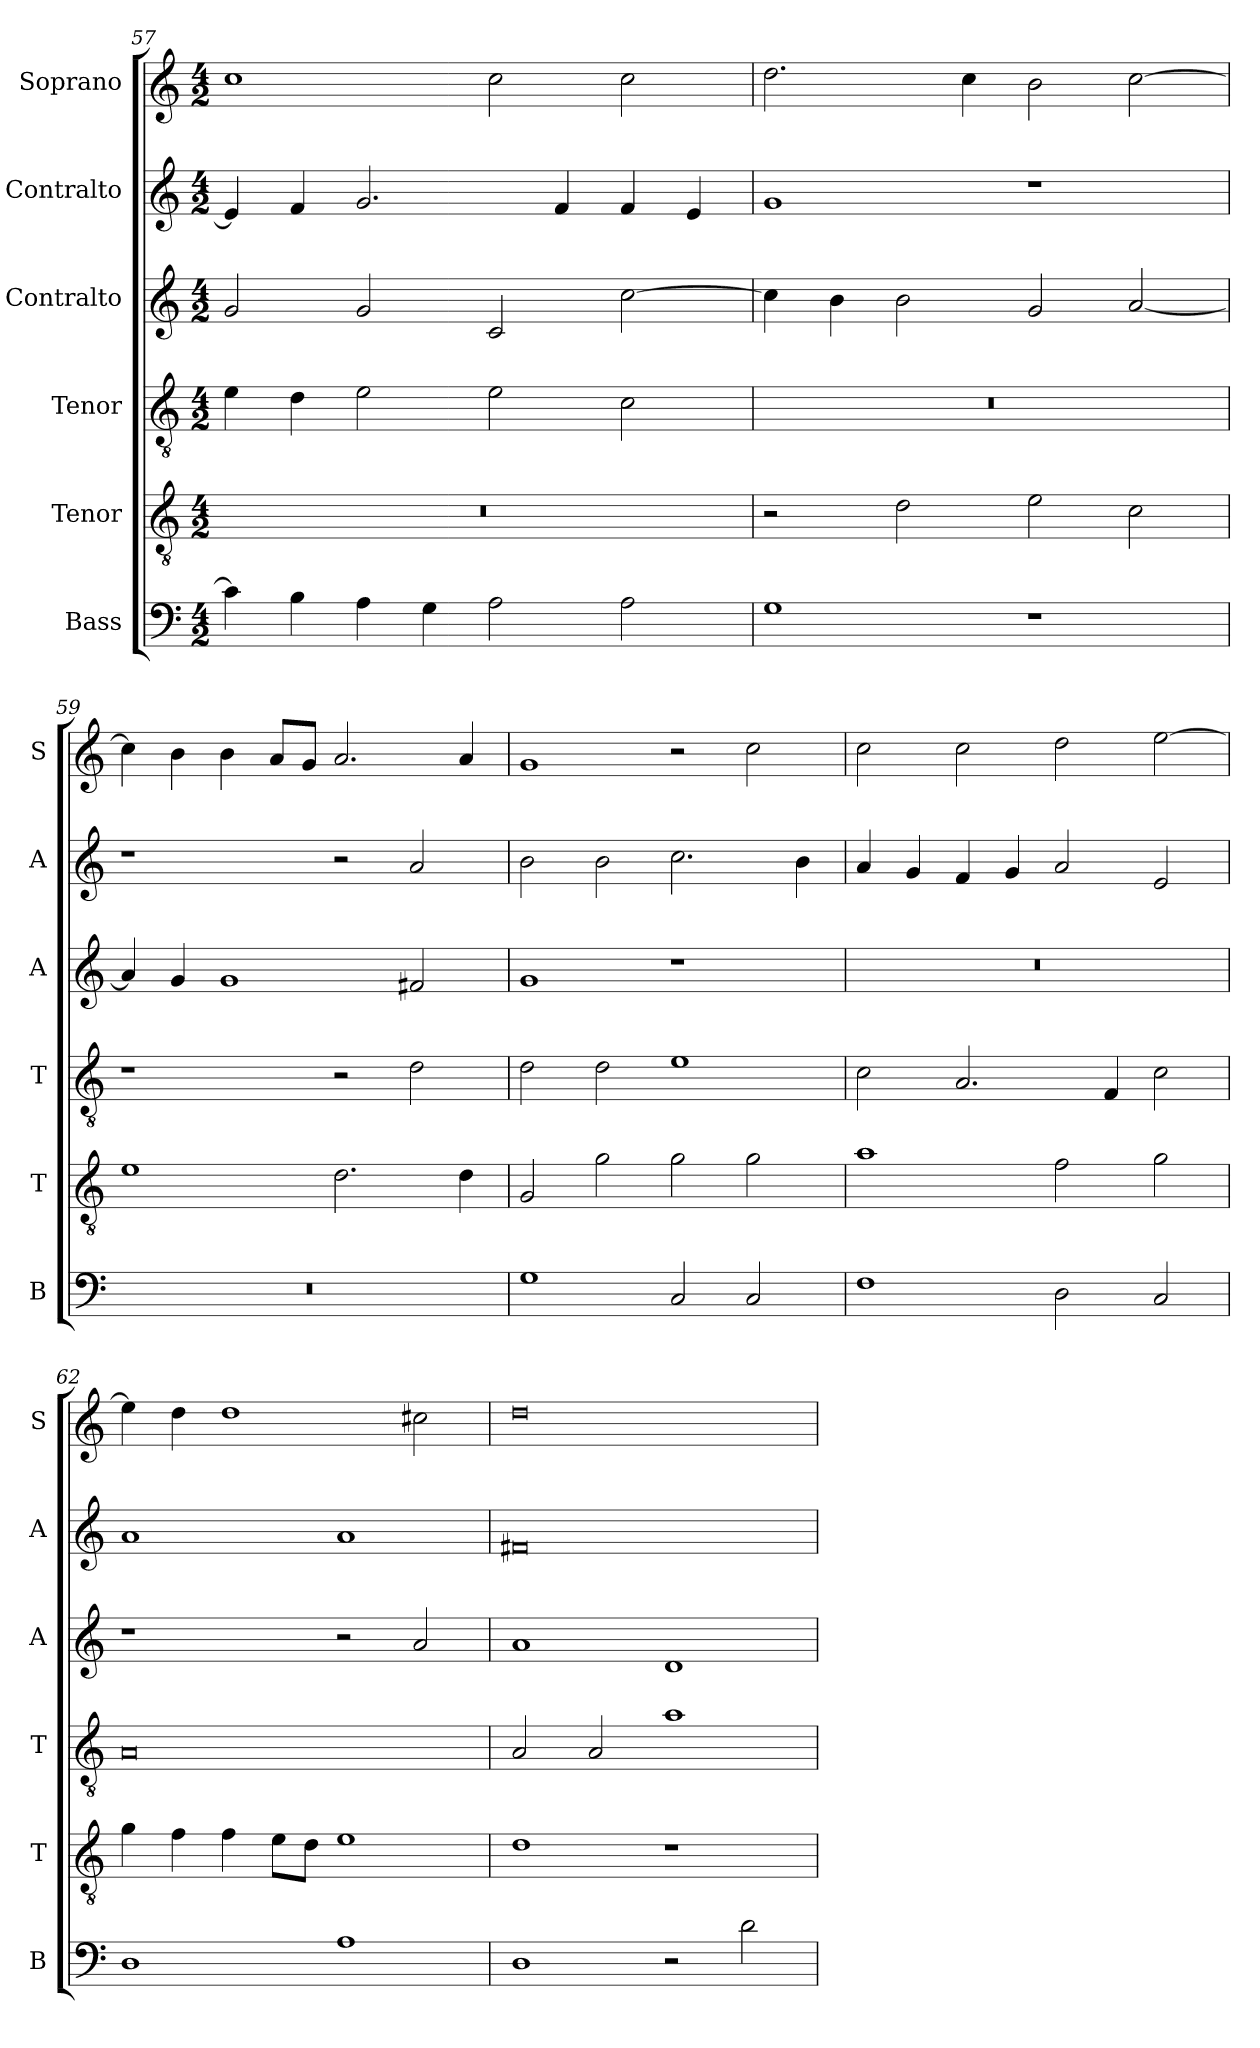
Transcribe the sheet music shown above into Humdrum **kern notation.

**kern	**kern	**kern	**kern	**kern	**kern
*part6	*part5	*part4	*part3	*part2	*part1
*staff6	*staff5	*staff4	*staff3	*staff2	*staff1
*I"Bass	*I"Tenor	*I"Tenor	*I"Contralto	*I"Contralto	*I"Soprano
*I'B	*I'T	*I'T	*I'A	*I'A	*I'S
*clefF4	*clefGv2	*clefGv2	*clefG2	*clefG2	*clefG2
*k[]	*k[]	*k[]	*k[]	*k[]	*k[]
*G:mix	*G:mix	*G:mix	*G:mix	*G:mix	*G:mix
*M4/2	*M4/2	*M4/2	*M4/2	*M4/2	*M4/2
=57	=57	=57	=57	=57	=57
4c]	0r	4e	2g	4e]	1cc
4B	.	4d	.	4f	.
4A	.	2e	2g	2.g	.
4G	.	.	.	.	.
2A	.	2e	2c	.	2cc
.	.	.	.	4f	.
2A	.	2c	[2cc	4f	2cc
.	.	.	.	4e	.
=58	=58	=58	=58	=58	=58
1G	2r	0r	4cc]	1g	2.dd
.	.	.	4b	.	.
.	2d	.	2b	.	.
.	.	.	.	.	4cc
1r	2e	.	2g	1r	2b
.	2c	.	[2a	.	[2cc
=59	=59	=59	=59	=59	=59
0r	1e	1r	4a]	1r	4cc]
.	.	.	4g	.	4b
.	.	.	1g	.	4b
.	.	.	.	.	8a/L
.	.	.	.	.	8g/J
.	2.d	2r	.	2r	2.a
.	.	2d	2f#X	2a	.
.	4d	.	.	.	4a
=60	=60	=60	=60	=60	=60
1G	2G	2d	1g	2b	1g
.	2g	2d	.	2b	.
2C	2g	1e	1r	2.cc	2r
2C	2g	.	.	.	2cc
.	.	.	.	4b	.
=61	=61	=61	=61	=61	=61
1F	1a	2c	0r	4a	2cc
.	.	.	.	4g	.
.	.	2.A	.	4f	2cc
.	.	.	.	4g	.
2D	2f	.	.	2a	2dd
.	.	4F	.	.	.
2C	2g	2c	.	2e	[2ee
=62	=62	=62	=62	=62	=62
1D	4g	0A	1r	1a	4ee]
.	4f	.	.	.	4dd
.	4f	.	.	.	1dd
.	8e\L	.	.	.	.
.	8d\J	.	.	.	.
1A	1e	.	2r	1a	.
.	.	.	2a	.	2cc#X
=63	=63	=63	=63	=63	=63
1D	1d	2A	1a	0f#X	0dd
.	.	2A	.	.	.
2r	1r	1a	1d	.	.
2d	.	.	.	.	.
=	=	=	=	=	=
*-	*-	*-	*-	*-	*-
